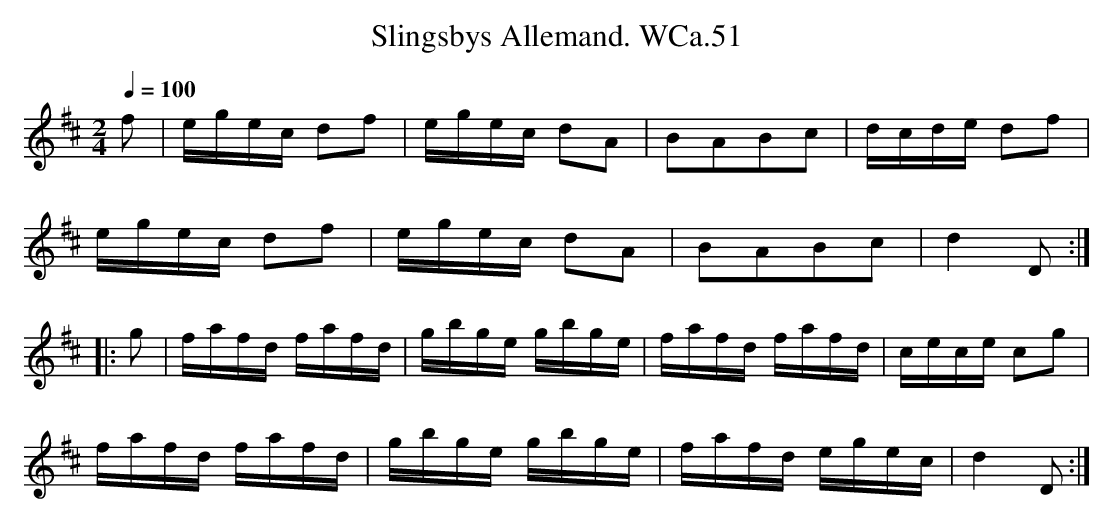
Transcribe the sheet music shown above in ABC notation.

X:1
T:Slingsbys Allemand. WCa.51
M:2/4
L:1/16
Q:1/4=100
K:D
f2|egec d2f2|egec d2A2|B2A2B2c2|dcde d2f2|
egec d2f2|egec d2A2|B2A2B2c2|d4D2:|
|:g2|fafd fafd|gbge gbge|fafd fafd|cece c2g2|
fafd fafd|gbge gbge|fafd egec|d4D2:|
